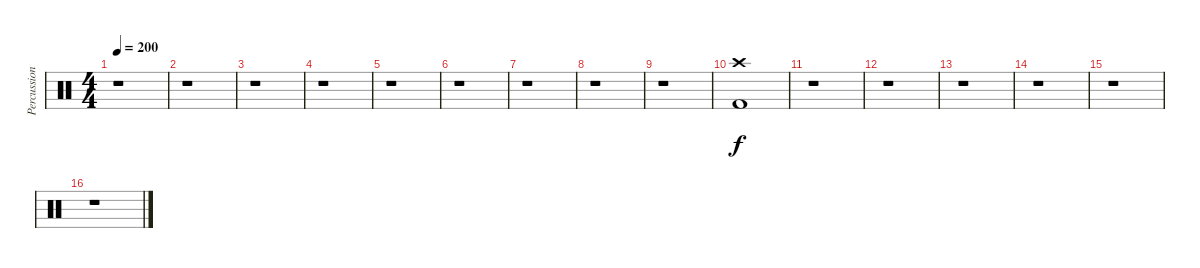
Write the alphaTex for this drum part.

\track ("Percussion" "Percussion") {instrument percussion}
\staff {score}
\articulation defaults
\ts (4 4)
\tempo 200
\clef neutral
\ks c
r.1{dy f} |
r.1 |
r.1 |
r.1 |
r.1 |
r.1 |
r.1 |
r.1 |
r.1 |
("Crash high (hit)" "Kick (hit) 2").1 |
r.1 |
r.1 |
r.1 |
r.1 |
r.1 |
r.1
